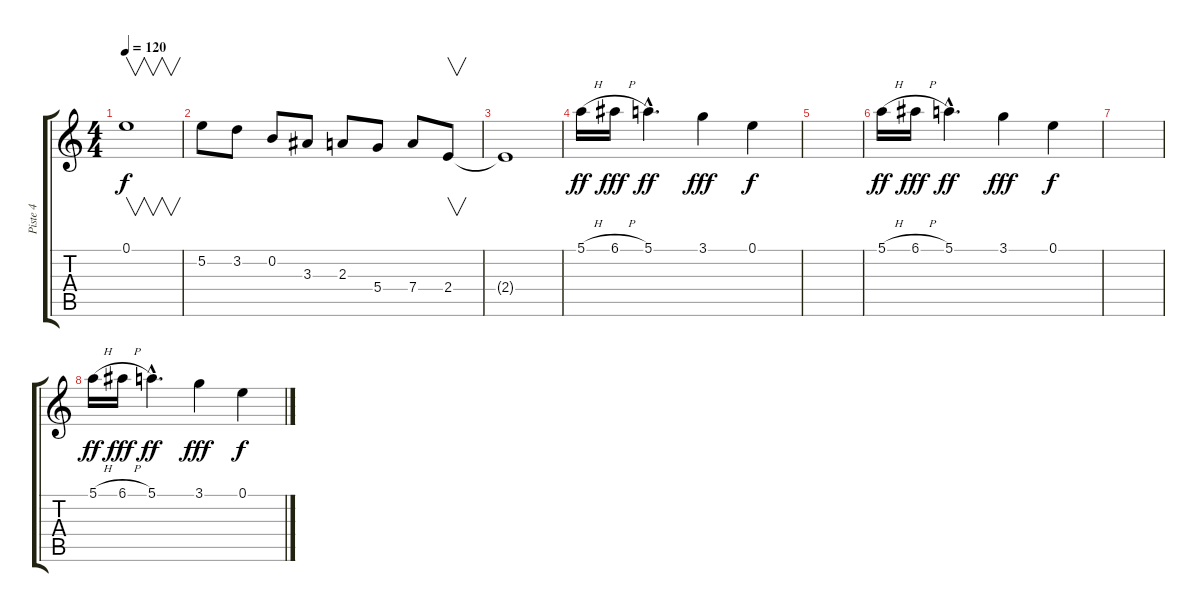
\track ("Piste 4" "Piste 4") {instrument overdrivenguitar}
\staff {score tabs}
\tuning (E4 B3 G3 D3 A2 E2) {hide}
\ts (4 4)
\tempo 120
\clef g2
\ks c
0.1.1{v dy f} |
5.2.8 3.2.8 0.2.8 3.3.8 2.3.8 5.4.8 7.4.8 2.4.8{v} |
2.4{t}.1 |
5.1{h}.16{dy ff} 6.1{h}.16{dy fff} 5.1{hac}.4{d dy ff} 3.1.4{dy fff} 0.1.4{dy f} |
|
5.1{h}.16{dy ff} 6.1{h}.16{dy fff} 5.1{hac}.4{d dy ff} 3.1.4{dy fff} 0.1.4{dy f} |
|
5.1{h}.16{dy ff} 6.1{h}.16{dy fff} 5.1{hac}.4{d dy ff} 3.1.4{dy fff} 0.1.4{dy f}
